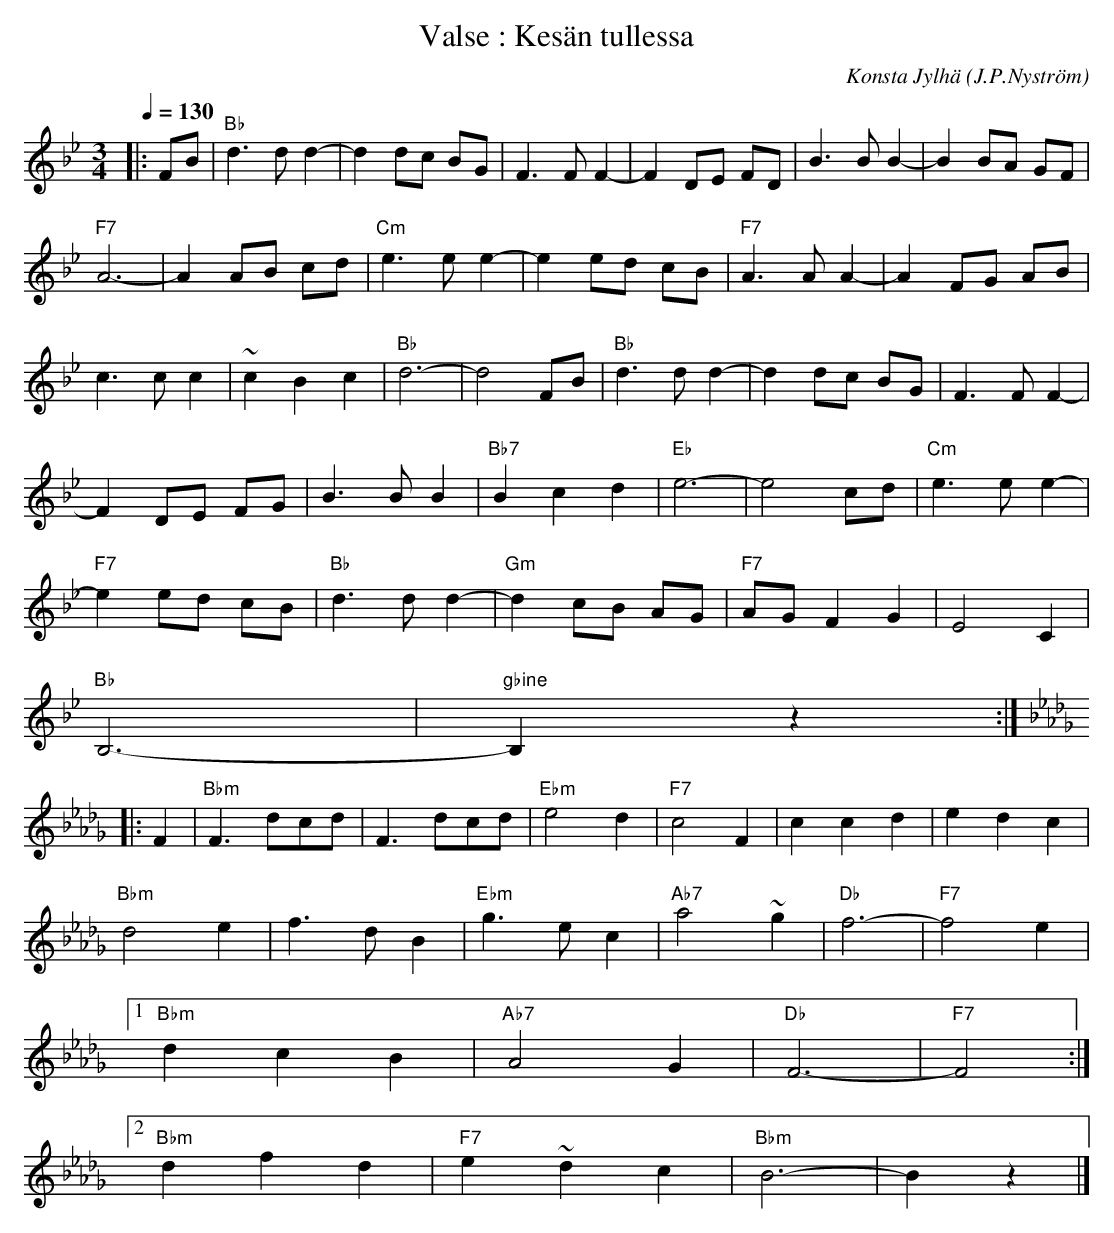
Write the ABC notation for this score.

X:1
T:Valse : Kes\"an tullessa
C:Konsta Jylh\"a
O:J.P.Nystr\"om
M:3/4
L:1/8
Q:1/4=130
K:Bbmaj
|: FB | "Bb"d3 d d2- | d2 dc BG | F3 F F2- | F2 DE FD | B3 B B2- | B2 BA GF |
"F7"A6- | A2 AB cd | "Cm"e3 e e2- | e2 ed cB | "F7"A3 A A2- | A2 FG AB |
c3 c c2 | ~c2 B2 c2 | "Bb"d6- | d4 FB | "Bb"d3 d d2- | d2 dc BG | F3 F F2- |
F2 DE FG | B3 B B2 | "Bb7"B2 c2 d2 | "Eb"e6- | e4 cd | "Cm"e3 e e2- |
"F7"e2 ed cB | "Bb"d3 d d2- | "Gm"d2 cB AG | "F7"AG F2 G2 | E4 C2 |
"Bb"B,6- | "gbine"B,2 z2 :|
K:Bbm
|: F2 | "Bbm"F3 dcd | F3 dcd | "Ebm"e4 d2 | "F7"c4 F2 | c2 c2 d2 | e2 d2 c2 |
"Bbm"d4 e2 | f3 d B2 | "Ebm"g3 e c2 | "Ab7"a4 ~g2 | "Db"f6- | "F7"f4 e2 |1
"Bbm"d2 c2 B2 | "Ab7"A4 G2 | "Db"F6- | "F7"F4 :|2
"Bbm"d2 f2 d2 | "F7"e2 ~d2 c2 | "Bbm"B6- | B2 z2 |]
